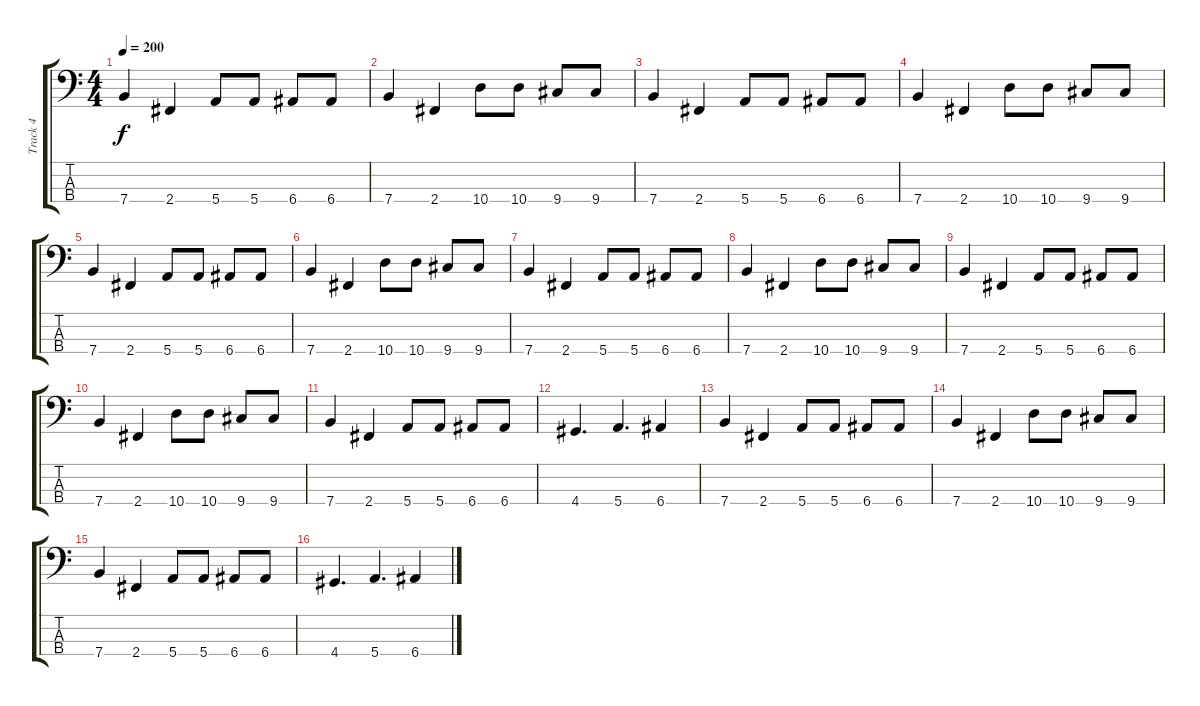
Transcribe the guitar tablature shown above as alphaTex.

\track ("Track 4" "Track 4") {instrument electricbassfinger}
\staff {score tabs}
\tuning (G2 D2 A1 E1) {hide}
\ts (4 4)
\tempo 200
\clef f4
\ks c
7.4.4{dy f} 2.4.4 5.4.8 5.4.8 6.4.8 6.4.8 |
7.4.4 2.4.4 10.4.8 10.4.8 9.4.8 9.4.8 |
7.4.4 2.4.4 5.4.8 5.4.8 6.4.8 6.4.8 |
7.4.4 2.4.4 10.4.8 10.4.8 9.4.8 9.4.8 |
7.4.4 2.4.4 5.4.8 5.4.8 6.4.8 6.4.8 |
7.4.4 2.4.4 10.4.8 10.4.8 9.4.8 9.4.8 |
7.4.4 2.4.4 5.4.8 5.4.8 6.4.8 6.4.8 |
7.4.4 2.4.4 10.4.8 10.4.8 9.4.8 9.4.8 |
7.4.4 2.4.4 5.4.8 5.4.8 6.4.8 6.4.8 |
7.4.4 2.4.4 10.4.8 10.4.8 9.4.8 9.4.8 |
7.4.4 2.4.4 5.4.8 5.4.8 6.4.8 6.4.8 |
4.4.4{d} 5.4.4{d} 6.4.4 |
7.4.4 2.4.4 5.4.8 5.4.8 6.4.8 6.4.8 |
7.4.4 2.4.4 10.4.8 10.4.8 9.4.8 9.4.8 |
7.4.4 2.4.4 5.4.8 5.4.8 6.4.8 6.4.8 |
4.4.4{d} 5.4.4{d} 6.4.4
